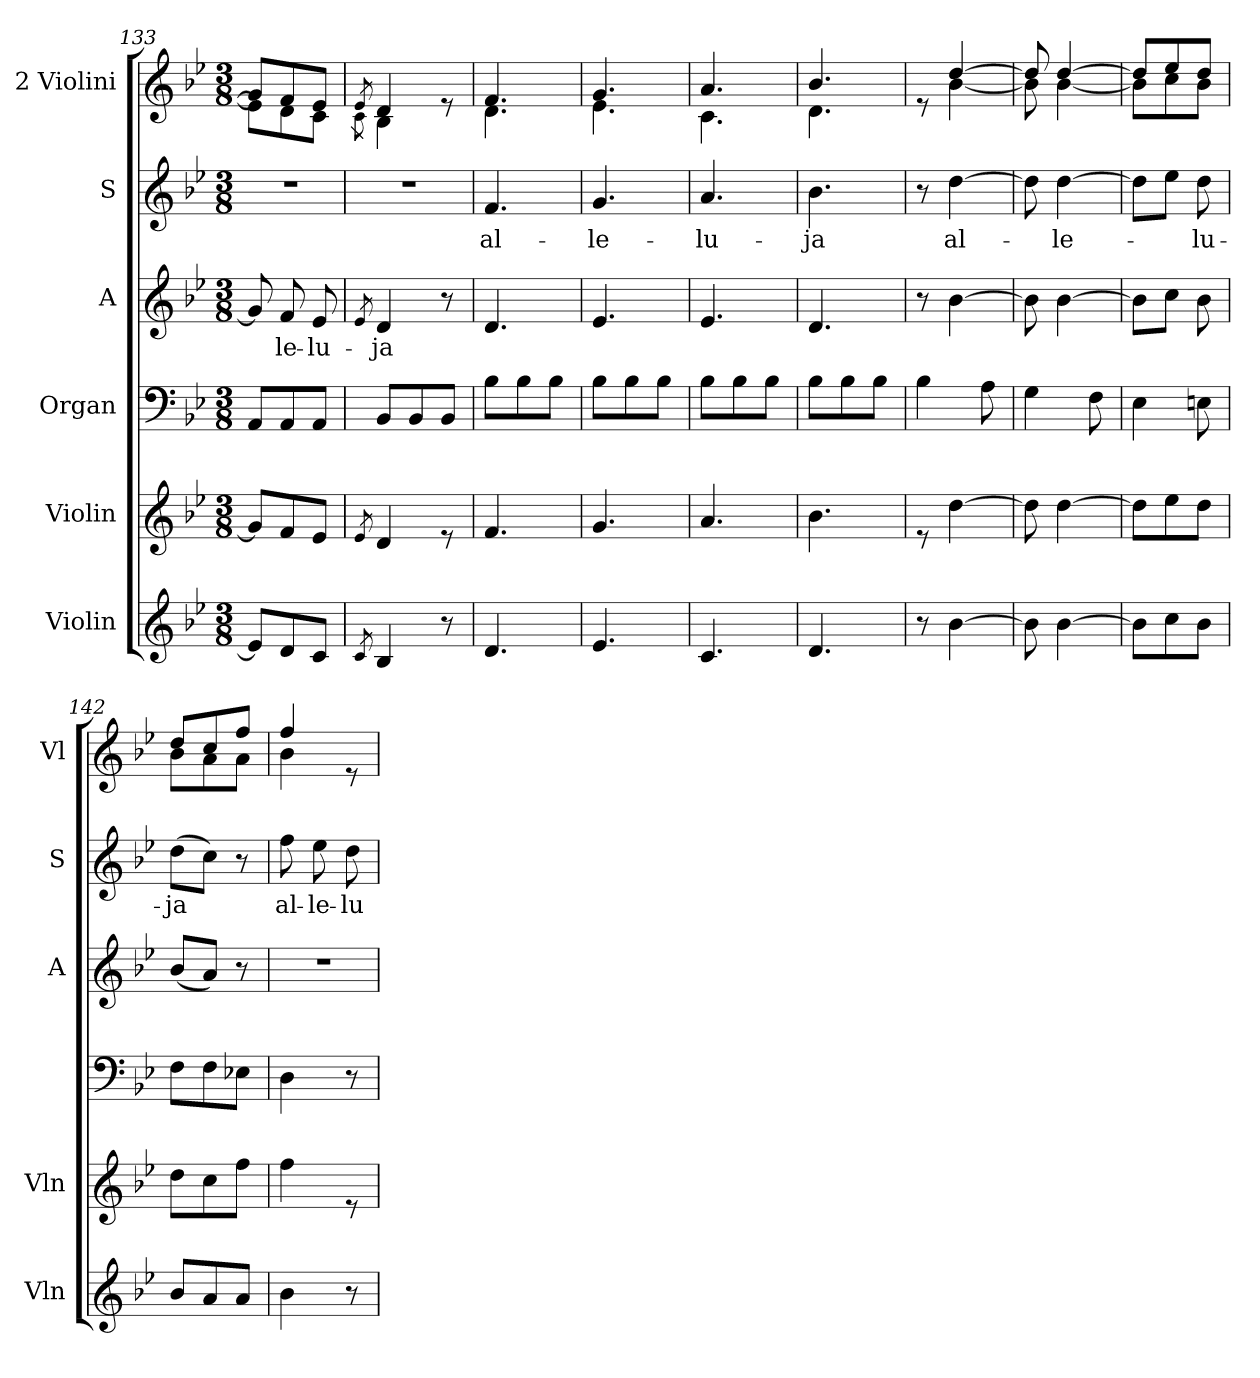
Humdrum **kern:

**kern	**kern	**kern	**kern	**text	**kern	**text	**kern
*part6	*part5	*part4	*part3	*part3	*part2	*part2	*part1
*staff6	*staff5	*staff4	*staff3	*staff3	*staff2	*staff2	*staff1
*I"Violin	*I"Violin	*I"Organ	*I"A	*	*I"S	*	*I"2 Violini
*I'Vln	*I'Vln	*	*I'A	*	*I'S	*	*I'Vl
*clefG2	*clefG2	*clefF4	*clefG2	*	*clefG2	*	*clefG2
*k[b-e-]	*k[b-e-]	*k[b-e-]	*k[b-e-]	*	*k[b-e-]	*	*k[b-e-]
*M3/8	*M3/8	*M3/8	*M3/8	*	*M3/8	*	*M3/8
=133	=133	=133	=133	=133	=133	=133	=133
*	*	*	*	*	*	*	*^
8e-/L]	8g/L]	8AA/L	8g/]	.	4.r	.	8g/L]	8e-\L]
!	!	!	!	!LO:LY:b	!	!	!	!
8d/	8f/	8AA/	8f/	-le-	.	.	8f/	8d\
!	!	!	!	!LO:LY:b	!	!	!	!
8c/J	8e-/J	8AA/J	8e-/	-lu-	.	.	8e-/J	8c\J
=134	=134	=134	=134	=134	=134	=134	=134	=134
8qc/	8qe-/	.	8qe-/	.	.	.	8qe-/	8qc\
!	!	!	!	!LO:LY:b	!	!	!	!
4B-/	4d/	8BB-/L	4d/	-ja	4.r	.	4d/	4B-\
.	.	8BB-/	.	.	.	.	.	.
8r	8re	8BB-/J	8r	.	.	.	8re	8ryy
=135	=135	=135	=135	=135	=135	=135	=135	=135
!	!	!	!	!	!	!LO:LY:b	!	!
4.d/	4.f/	8B-\L	4.d/	.	4.f/	al-	4.f/	4.d\
.	.	8B-\	.	.	.	.	.	.
.	.	8B-\J	.	.	.	.	.	.
=136	=136	=136	=136	=136	=136	=136	=136	=136
!	!	!	!	!	!	!LO:LY:b	!	!
4.e-/	4.g/	8B-\L	4.e-/	.	4.g/	-le-	4.g/	4.e-\
.	.	8B-\	.	.	.	.	.	.
.	.	8B-\J	.	.	.	.	.	.
=137	=137	=137	=137	=137	=137	=137	=137	=137
!	!	!	!	!	!	!LO:LY:b	!	!
4.c/	4.a/	8B-\L	4.e-/	.	4.a/	-lu-	4.a/	4.c\
.	.	8B-\	.	.	.	.	.	.
.	.	8B-\J	.	.	.	.	.	.
=138	=138	=138	=138	=138	=138	=138	=138	=138
!	!	!	!	!	!	!LO:LY:b	!	!
4.d/	4.b-\	8B-\L	4.d/	.	4.b-\	-ja	4.b-/	4.d\
.	.	8B-\	.	.	.	.	.	.
.	.	8B-\J	.	.	.	.	.	.
=139	=139	=139	=139	=139	=139	=139	=139	=139
8r	8re	4B-\	8r	.	8r	.	8re	8ryy
!	!	!	!	!	!	!LO:LY:b	!	!
[4b-\	[4dd\	.	[4b-\	.	[4dd\	al-	[4dd/	[4b-\
.	.	8A\	.	.	.	.	.	.
=140	=140	=140	=140	=140	=140	=140	=140	=140
8b-\]	8dd\]	4G\	8b-\]	.	8dd\]	.	8dd/]	8b-\]
!	!	!	!	!	!	!LO:LY:b	!	!
[4b-\	[4dd\	.	[4b-\	.	[4dd\	-le-	[4dd/	[4b-\
.	.	8F\	.	.	.	.	.	.
!!LO:LB:g=z	!!
=141	=141	=141	=141	=141	=141	=141	=141	=141
8b-\L]	8dd\L]	4E-\	8b-\L]	.	8dd\L]	.	8dd/L]	8b-\L]
8cc\	8ee-\	.	8cc\J	.	8ee-\J	.	8ee-/	8cc\
!	!	!	!	!	!	!LO:LY:b	!	!
8b-\J	8dd\J	8En\	8b-\	.	8dd\	-lu-	8dd/J	8b-\J
=142	=142	=142	=142	=142	=142	=142	=142	=142
!	!	!	!	!	!	!LO:LY:b	!	!
8b-/L	8dd\L	8F\L	(<8b-/L	.	(>8dd\L	-ja	8dd/L	8b-\L
8a/	8cc\	8F\	8a/J)	.	8cc\J)	.	8cc/	8a\
8a/J	8ff\J	8E-X\J	8r	.	8r	.	8ff/J	8a\J
=143	=143	=143	=143	=143	=143	=143	=143	=143
!	!	!	!	!	!	!LO:LY:b	!	!
4b-\	4ff\	4D\	4.r	.	8ff\	al-	4ff/	4b-\
!	!	!	!	!	!	!LO:LY:b	!	!
.	.	.	.	.	8ee-\	-le-	.	.
!	!	!	!	!	!	!LO:LY:b	!	!
8r	8re	8r	.	.	8dd\	-lu-	8re	8ryy
*	*	*	*	*	*	*	*v	*v
=	=	=	=	=	=	=	=
*-	*-	*-	*-	*-	*-	*-	*-
